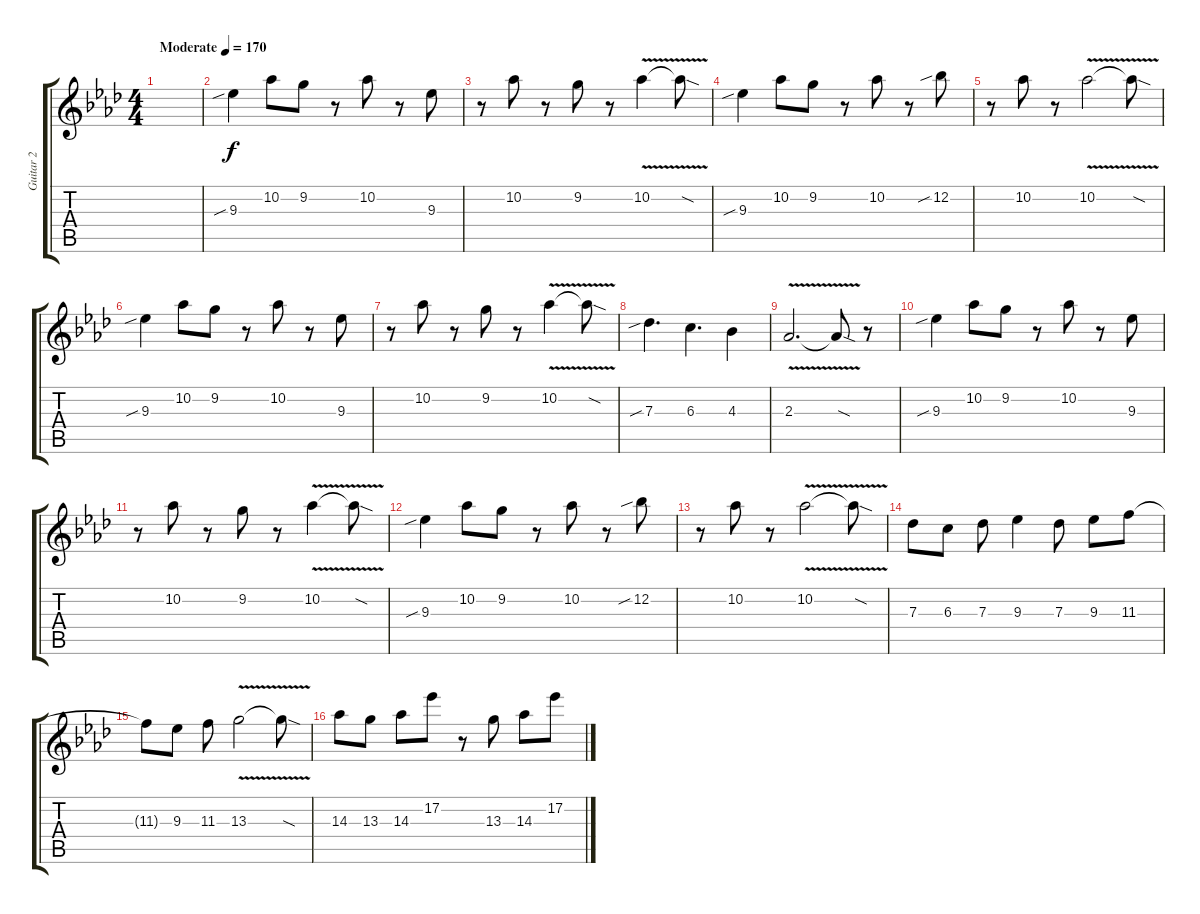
\track ("Guitar 2" "Guitar 2") {instrument distortionguitar}
\staff {score tabs}
\tuning (Eb4 Bb3 Gb3 Db3 Ab2 Eb2) {hide}
\ts (4 4)
\tempo (170 "Moderate")
\clef g2
\ks ab
|
9.3{sib}.4 10.2.8 9.2.8 r.8 10.2.8 r.8 9.3.8 |
r.8 10.2.8 r.8 9.2.8 r.8 10.2{v}.4 10.2{sod t}.8 |
9.3{sib}.4 10.2.8 9.2.8 r.8 10.2.8 r.8 12.2{sib}.8 |
r.8 10.2.8 r.8 10.2{v}.2 10.2{sod t}.8 |
9.3{sib}.4 10.2.8 9.2.8 r.8 10.2.8 r.8 9.3.8 |
r.8 10.2.8 r.8 9.2.8 r.8 10.2{v}.4 10.2{sod t}.8 |
7.3{sib}.4{d} 6.3.4{d} 4.3.4 |
2.3{v}.2{d} 2.3{sod t}.8 r.8 |
9.3{sib}.4 10.2.8 9.2.8 r.8 10.2.8 r.8 9.3.8 |
r.8 10.2.8 r.8 9.2.8 r.8 10.2{v}.4 10.2{sod t}.8 |
9.3{sib}.4 10.2.8 9.2.8 r.8 10.2.8 r.8 12.2{sib}.8 |
r.8 10.2.8 r.8 10.2{v}.2 10.2{sod t}.8 |
7.3.8 6.3.8 7.3.8 9.3.4 7.3.8 9.3.8 11.3.8 |
11.3{t}.8 9.3.8 11.3.8 13.3{v}.2 13.3{sod t}.8 |
14.3.8 13.3.8 14.3.8 17.2.8 r.8 13.3.8 14.3.8 17.2.8
